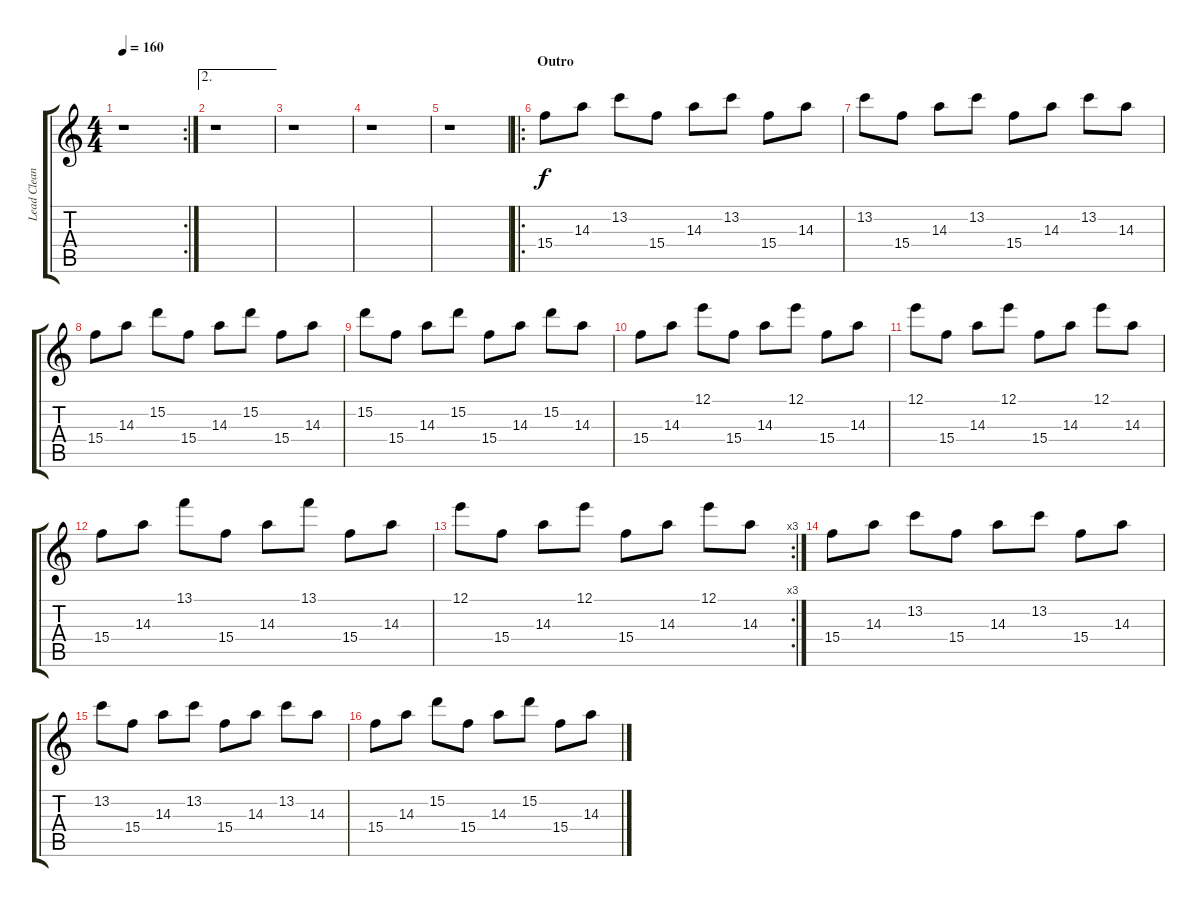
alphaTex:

\track ("Lead Clean" "Lead Clean") {instrument acousticguitarsteel}
\staff {score tabs}
\tuning (E4 B3 G3 D3 A2 D2) {hide}
\rc 2
\ts (4 4)
\tempo 160
\clef g2
\ks c
r.1{dy f} |
\ae 2
r.1 |
r.1 |
r.1 |
r.1 |
\ro
\section ("" "Outro")
15.4.8 14.3.8 13.2.8 15.4.8 14.3.8 13.2.8 15.4.8 14.3.8 |
13.2.8 15.4.8 14.3.8 13.2.8 15.4.8 14.3.8 13.2.8 14.3.8 |
15.4.8 14.3.8 15.2.8 15.4.8 14.3.8 15.2.8 15.4.8 14.3.8 |
15.2.8 15.4.8 14.3.8 15.2.8 15.4.8 14.3.8 15.2.8 14.3.8 |
15.4.8 14.3.8 12.1.8 15.4.8 14.3.8 12.1.8 15.4.8 14.3.8 |
12.1.8 15.4.8 14.3.8 12.1.8 15.4.8 14.3.8 12.1.8 14.3.8 |
15.4.8 14.3.8 13.1.8 15.4.8 14.3.8 13.1.8 15.4.8 14.3.8 |
\rc 3
12.1.8 15.4.8 14.3.8 12.1.8 15.4.8 14.3.8 12.1.8 14.3.8 |
15.4.8 14.3.8 13.2.8 15.4.8 14.3.8 13.2.8 15.4.8 14.3.8 |
13.2.8 15.4.8 14.3.8 13.2.8 15.4.8 14.3.8 13.2.8 14.3.8 |
15.4.8 14.3.8 15.2.8 15.4.8 14.3.8 15.2.8 15.4.8 14.3.8
